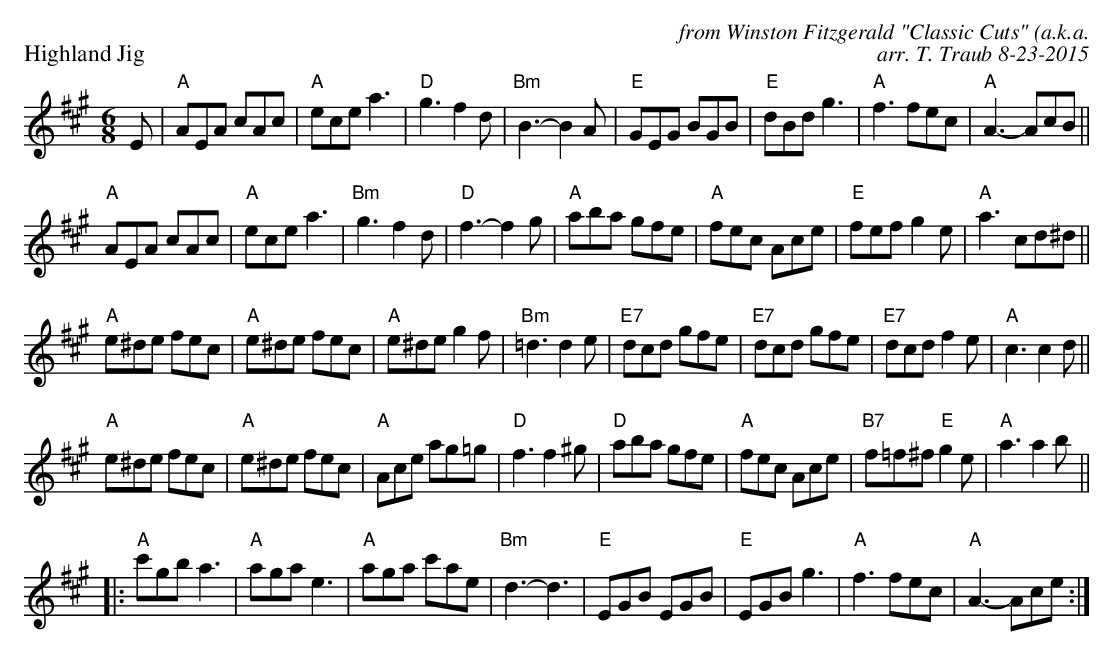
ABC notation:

X:1
P: Highland Jig
C: from Winston Fitzgerald "Classic Cuts" (a.k.a.
C: arr. T. Traub 8-23-2015
M: 6/8
K: A
E|"A"AEA cAc|"A"ece a3|"D"g3 f2 d|"Bm"B3-B2 A|"E"GEG BGB|"E"dBd g3|"A"f3 fec|"A"A3-AcB||
"A"AEA cAc|"A"ece a3|"Bm"g3 f2 d|"D"f3-f2 g|"A"aba gfe|"A"fec Ace|"E"fef g2 e|"A"a3 cd^d||
"A"e^de fec|"A"e^de fec|"A"e^de g2 f|"Bm"=d3 d2 e|"E7"dcd gfe|"E7"dcd gfe|"E7"dcd f2 e|"A"c3 c2 d||
"A"e^de fec|"A"e^de fec|"A"Ace ag=g|"D"f3 f2 ^g|"D"aba gfe|"A"fec Ace|"B7"f=f^f "E"g2 e|"A"a3 a2 b||
|: "A"c'gb a3|"A"aga e3|"A"aga c'ae|"Bm"d3-d3|"E"EGB EGB|"E"EGB g3|"A"f3 fec|"A"A3-Ace :|
